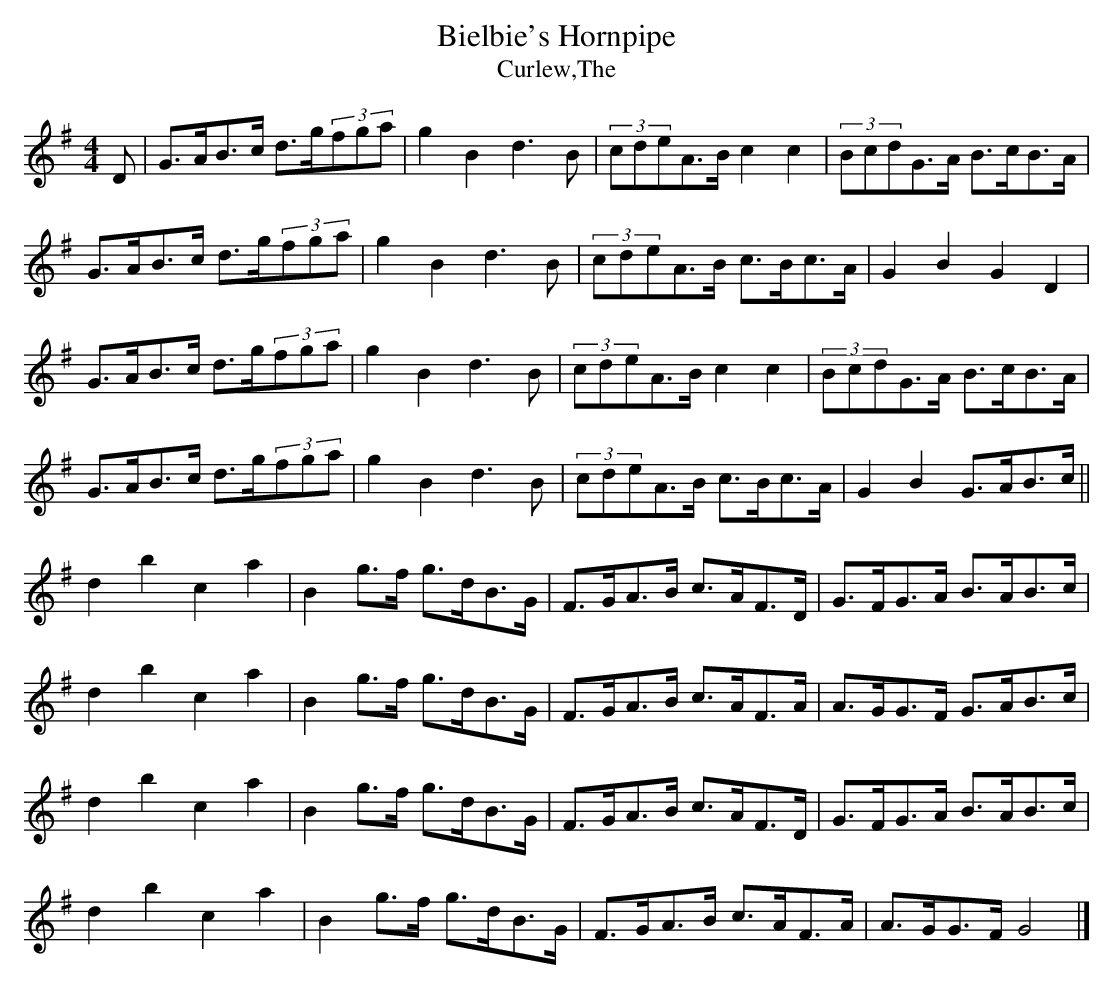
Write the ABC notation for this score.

X:1
T:Bielbie's Hornpipe
T:Curlew,The
M:4/4
L:1/8
K:G
D|G>AB>c d>g(3fga|g2B2d3 B|(3cdeA>B c2c2|(3BcdG>A B>cB>A|
G>AB>c d>g(3fga|g2B2d3 B|(3cdeA>B c>Bc>A|G2B2G2D2|
G>AB>c d>g(3fga|g2B2d3 B|(3cdeA>B c2c2|(3BcdG>A B>cB>A|
G>AB>c d>g(3fga|g2B2d3 B|(3cdeA>B c>Bc>A|G2B2G>AB>c||
d2b2c2a2|B2g>f g>dB>G|F>GA>B c>AF>D|G>FG>A B>AB>c|
d2b2c2a2|B2g>f g>dB>G|F>GA>B c>AF>A|A>GG>F G>AB>c|
d2b2c2a2|B2g>f g>dB>G|F>GA>B c>AF>D|G>FG>A B>AB>c|
d2b2c2a2|B2g>f g>dB>G|F>GA>B c>AF>A|A>GG>F G4|]
